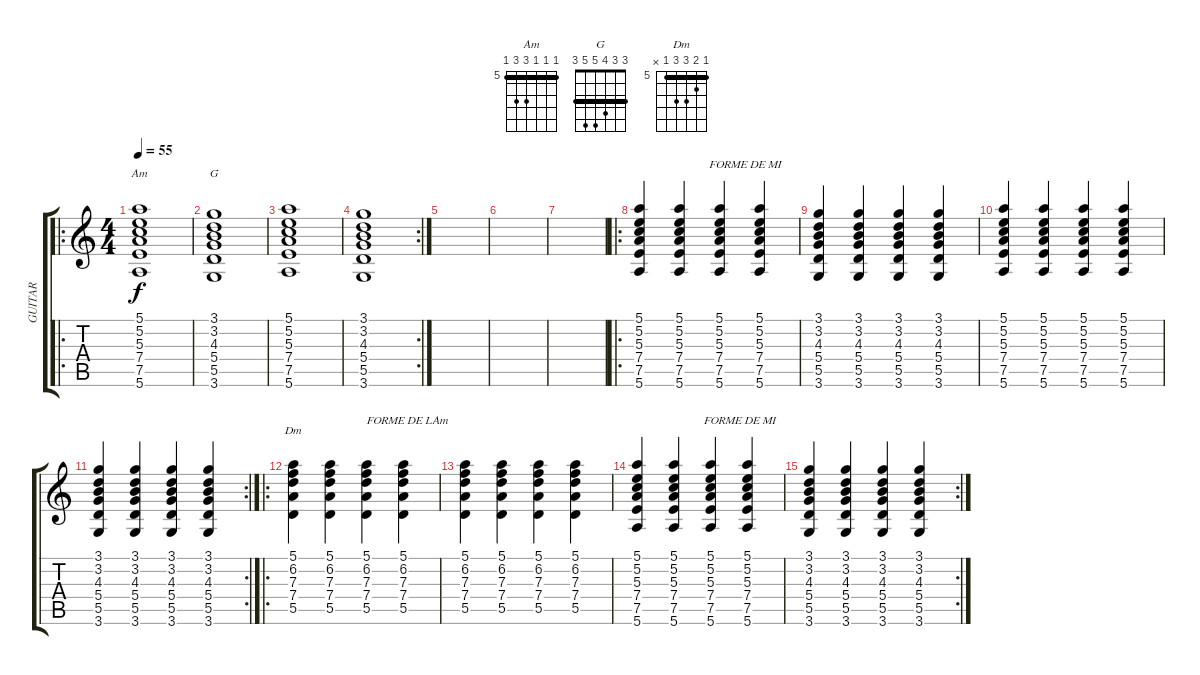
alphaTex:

\track ("GUITAR" "GUITAR") {instrument acousticguitarsteel}
\staff {score tabs}
\tuning (E4 B3 G3 D3 A2 E2) {hide}
\chord ("Am" 5 5 5 7 7 5) {firstfret 5 barre 5}
\chord ("G" 3 3 4 5 5 3) {barre 3}
\chord ("Dm" 5 6 7 7 5 x) {firstfret 5 barre 5}
\ro
\ts (4 4)
\tempo 55
\clef g2
\ks c
(5.1 5.2 5.3 7.4 7.5 5.6).1{ch "Am" dy f instrument acousticguitarsteel} |
(3.1 3.2 4.3 5.4 5.5 3.6).1{ch "G"} |
(5.1 5.2 5.3 7.4 7.5 5.6).1 |
\rc 2
(3.1 3.2 4.3 5.4 5.5 3.6).1 |
|
|
|
\ro
(5.1 5.2 5.3 7.4 7.5 5.6).4 (5.1 5.2 5.3 7.4 7.5 5.6).4{txt "          FORME DE MI"} (5.1 5.2 5.3 7.4 7.5 5.6).4 (5.1 5.2 5.3 7.4 7.5 5.6).4 |
(3.1 3.2 4.3 5.4 5.5 3.6).4 (3.1 3.2 4.3 5.4 5.5 3.6).4 (3.1 3.2 4.3 5.4 5.5 3.6).4 (3.1 3.2 4.3 5.4 5.5 3.6).4 |
(5.1 5.2 5.3 7.4 7.5 5.6).4 (5.1 5.2 5.3 7.4 7.5 5.6).4 (5.1 5.2 5.3 7.4 7.5 5.6).4 (5.1 5.2 5.3 7.4 7.5 5.6).4 |
\rc 2
(3.1 3.2 4.3 5.4 5.5 3.6).4 (3.1 3.2 4.3 5.4 5.5 3.6).4 (3.1 3.2 4.3 5.4 5.5 3.6).4 (3.1 3.2 4.3 5.4 5.5 3.6).4 |
\ro
(5.1 6.2 7.3 7.4 5.5).4{ch "Dm"} (5.1 6.2 7.3 7.4 5.5).4 (5.1 6.2 7.3 7.4 5.5).4{txt "FORME DE LAm"} (5.1 6.2 7.3 7.4 5.5).4 |
(5.1 6.2 7.3 7.4 5.5).4 (5.1 6.2 7.3 7.4 5.5).4 (5.1 6.2 7.3 7.4 5.5).4 (5.1 6.2 7.3 7.4 5.5).4 |
(5.1 5.2 5.3 7.4 7.5 5.6).4 (5.1 5.2 5.3 7.4 7.5 5.6).4{txt "          FORME DE MI"} (5.1 5.2 5.3 7.4 7.5 5.6).4 (5.1 5.2 5.3 7.4 7.5 5.6).4 |
\rc 2
(3.1 3.2 4.3 5.4 5.5 3.6).4 (3.1 3.2 4.3 5.4 5.5 3.6).4 (3.1 3.2 4.3 5.4 5.5 3.6).4 (3.1 3.2 4.3 5.4 5.5 3.6).4
